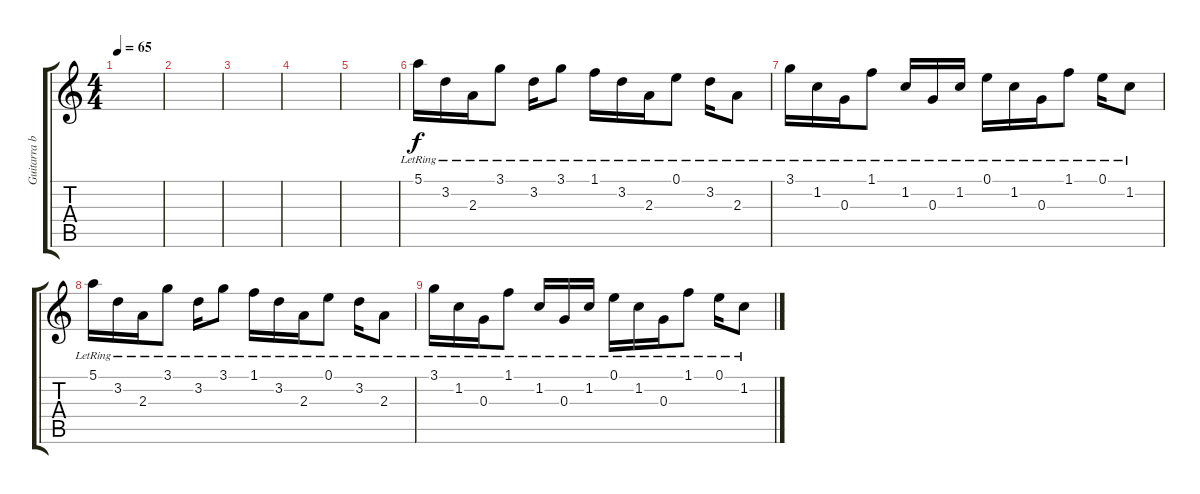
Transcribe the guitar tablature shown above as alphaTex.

\track ("Guitarra base" "Guitarra b") {instrument electricguitarjazz}
\staff {score tabs}
\tuning (E4 B3 G3 D3 A2 E2) {hide}
\ts (4 4)
\tempo 65
\clef g2
\ks c
|
|
|
|
|
5.1{lr}.16 3.2{lr}.16 2.3{lr}.16 3.1{lr}.8 3.2{lr}.16 3.1{lr}.8 1.1{lr}.16 3.2{lr}.16 2.3{lr}.16 0.1{lr}.8 3.2{lr}.16 2.3{lr}.8 |
3.1{lr}.16 1.2{lr}.16 0.3{lr}.16 1.1{lr}.8 1.2{lr}.16 0.3{lr}.16 1.2{lr}.16 0.1{lr}.16 1.2{lr}.16 0.3{lr}.16 1.1{lr}.8 0.1{lr}.16 1.2{lr}.8 |
5.1{lr}.16 3.2{lr}.16 2.3{lr}.16 3.1{lr}.8 3.2{lr}.16 3.1{lr}.8 1.1{lr}.16 3.2{lr}.16 2.3{lr}.16 0.1{lr}.8 3.2{lr}.16 2.3{lr}.8 |
3.1{lr}.16 1.2{lr}.16 0.3{lr}.16 1.1{lr}.8 1.2{lr}.16 0.3{lr}.16 1.2{lr}.16 0.1{lr}.16 1.2{lr}.16 0.3{lr}.16 1.1{lr}.8 0.1{lr}.16 1.2{lr}.8
